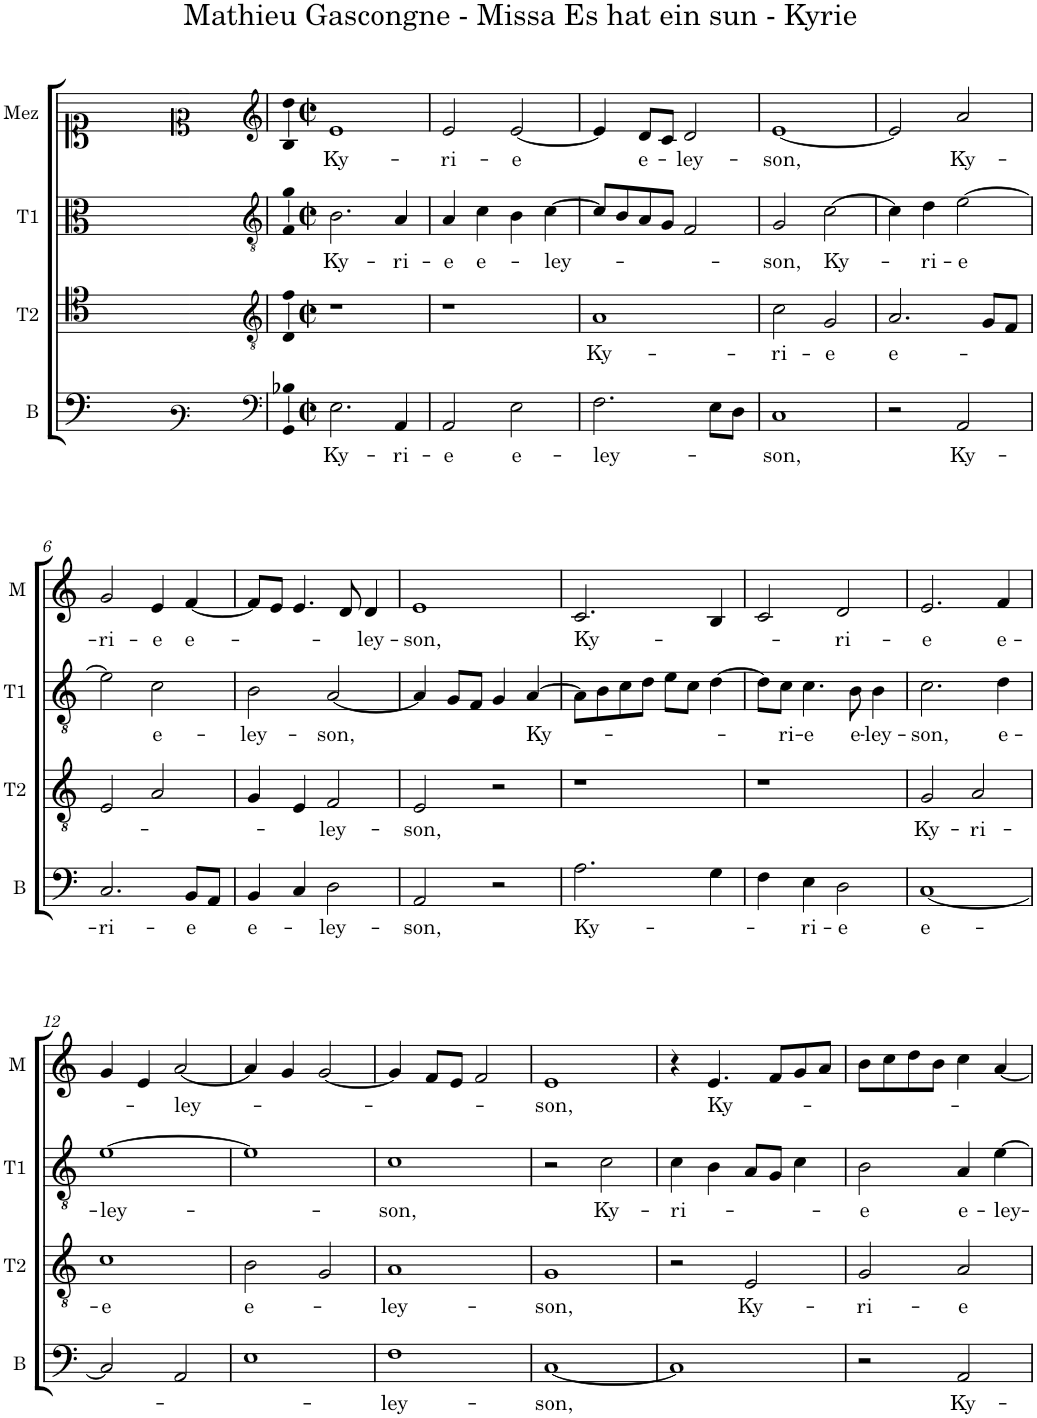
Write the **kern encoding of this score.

**kern	**text	**kern	**text	**kern	**text	**kern	**text
*part4	*part4	*part3	*part3	*part2	*part2	*part1	*part1
*staff4	*staff4	*staff3	*staff3	*staff2	*staff2	*staff1	*staff1
*I"B	*	*I"T2	*	*I"T1	*	*I"Mez	*
*I'B	*	*I'T2	*	*I'T1	*	*I'M	*
*clefF4	*	*clefC4	*	*clefC3	*	*clefC1	*
*	*	*	*	*Trd4c7	*	*	*
*k[]	*	*k[]	*	*k[]	*	*k[]	*
=	=	=	=	=	=	=	=
!	!	!	!	!	!	!LO:TX:a:t=Mathieu Gascongne - Missa Es hat ein sun - Kyrie	!
1ryy	.	1ryy	.	1ryy	.	1ryy	.
=-	=-	=-	=-	=-	=-	=-	=-
*clefF3	*	*	*	*	*	*clefC2	*
1ryy	.	1ryy	.	1ryy	.	1ryy	.
=1	=1	=1	=1	=1	=1	=1	=1
*clefF4	*	*clefGv2	*	*clefGv2	*	*clefG2	*
*M2/2	*	*M2/2	*	*M2/2	*	*M2/2	*
*met(c|)	*	*met(c|)	*	*met(c|)	*	*met(c|)	*
!	!LO:LY:b	!	!	!	!LO:LY:b	!	!LO:LY:b
2.E\	Ky-	1r	.	2.B\	Ky-	1e	Ky-
!	!LO:LY:b	!	!	!	!LO:LY:b	!	!
4AA/	-ri-	.	.	4A/	-ri-	.	.
=2	=2	=2	=2	=2	=2	=2	=2
!	!LO:LY:b	!	!	!	!LO:LY:b	!	!LO:LY:b
2AA/	-e	1r	.	4A/	-e	2e/	-ri-
!	!	!	!	!	!LO:LY:b	!	!
.	.	.	.	4c\	e-	.	.
!	!LO:LY:b	!	!	!	!	!	!LO:LY:b
2E\	e-	.	.	4B\	.	[2e/	-e
!	!	!	!	!	!LO:LY:b	!	!
.	.	.	.	[4c\	-ley-	.	.
=3	=3	=3	=3	=3	=3	=3	=3
!	!LO:LY:b	!	!LO:LY:b	!	!	!	!
2.F\	-ley-	1A	Ky-	8c/L]	.	4e/]	.
.	.	.	.	8B/	.	.	.
!	!	!	!	!	!	!	!LO:LY:b
.	.	.	.	8A/	.	8d/L	e-
.	.	.	.	8G/J	.	8c/J	.
!	!	!	!	!	!	!	!LO:LY:b
.	.	.	.	2F/	.	2d/	-ley-
8E\L	.	.	.	.	.	.	.
8D\J	.	.	.	.	.	.	.
=4	=4	=4	=4	=4	=4	=4	=4
!	!LO:LY:b	!	!LO:LY:b	!	!LO:LY:b	!	!LO:LY:b
1C	-son,	2c\	-ri-	2G/	-son,	[1e	-son,
!	!	!	!LO:LY:b	!	!LO:LY:b	!	!
.	.	2G/	-e	[2c\	Ky-	.	.
=5	=5	=5	=5	=5	=5	=5	=5
!	!	!	!LO:LY:b	!	!	!	!
2r	.	2.A/	e-	4c\]	.	2e/]	.
!	!	!	!	!	!LO:LY:b	!	!
.	.	.	.	4d\	-ri-	.	.
!	!LO:LY:b	!	!	!	!LO:LY:b	!	!LO:LY:b
2AA/	Ky-	.	.	[2e\	-e	2a/	Ky-
.	.	8G/L	.	.	.	.	.
.	.	8F/J	.	.	.	.	.
!!LO:LB:g=z
=6	=6	=6	=6	=6	=6	=6	=6
!	!LO:LY:b	!	!	!	!	!	!LO:LY:b
2.C/	-ri-	2E/	.	2e\]	.	2g/	-ri-
!	!	!	!	!	!LO:LY:b	!	!LO:LY:b
.	.	2A/	.	2c\	e-	4e/	-e
!	!LO:LY:b	!	!	!	!	!	!LO:LY:b
8BB/L	-e	.	.	.	.	[4f/	e-
8AA/J	.	.	.	.	.	.	.
=7	=7	=7	=7	=7	=7	=7	=7
!	!LO:LY:b	!	!	!	!LO:LY:b	!	!
4BB/	e-	4G/	.	2B\	-ley-	8f/L]	.
.	.	.	.	.	.	8e/J	.
4C/	.	4E/	.	.	.	4.e/	.
!	!LO:LY:b	!	!LO:LY:b	!	!LO:LY:b	!	!
2D\	-ley-	2F/	-ley-	[2A/	-son,	.	.
.	.	.	.	.	.	8d/	.
!	!	!	!	!	!	!	!LO:LY:b
.	.	.	.	.	.	4d/	-ley-
=8	=8	=8	=8	=8	=8	=8	=8
!	!LO:LY:b	!	!LO:LY:b	!	!	!	!LO:LY:b
2AA/	-son,	2E/	-son,	4A/]	.	1e	-son,
.	.	.	.	8G/L	.	.	.
.	.	.	.	8F/J	.	.	.
2r	.	2r	.	4G/	.	.	.
!	!	!	!	!	!LO:LY:b	!	!
.	.	.	.	[4A/	Ky-	.	.
=9	=9	=9	=9	=9	=9	=9	=9
!	!LO:LY:b	!	!	!	!	!	!LO:LY:b
2.A\	Ky-	1r	.	8A\L]	.	2.c/	Ky-
.	.	.	.	8B\	.	.	.
.	.	.	.	8c\	.	.	.
.	.	.	.	8d\J	.	.	.
.	.	.	.	8e\L	.	.	.
.	.	.	.	8c\J	.	.	.
4G\	.	.	.	[4d\	.	4B/	.
=10	=10	=10	=10	=10	=10	=10	=10
4F\	.	1r	.	8d\L]	.	2c/	.
!	!	!	!	!	!LO:LY:b	!	!
.	.	.	.	8c\J	-ri-	.	.
!	!LO:LY:b	!	!	!	!LO:LY:b	!	!
4E\	-ri-	.	.	4.c\	-e	.	.
!	!LO:LY:b	!	!	!	!	!	!LO:LY:b
2D\	-e	.	.	.	.	2d/	-ri-
!	!	!	!	!	!LO:LY:b	!	!
.	.	.	.	8B\	e-	.	.
!	!	!	!	!	!LO:LY:b	!	!
.	.	.	.	4B\	-ley-	.	.
=11	=11	=11	=11	=11	=11	=11	=11
!	!LO:LY:b	!	!LO:LY:b	!	!LO:LY:b	!	!LO:LY:b
[1C	e-	2G/	Ky-	2.c\	-son,	2.e/	-e
!	!	!	!LO:LY:b	!	!	!	!
.	.	2A/	-ri-	.	.	.	.
!	!	!	!	!	!LO:LY:b	!	!LO:LY:b
.	.	.	.	4d\	e-	4f/	e-
!!LO:LB:g=z
=12	=12	=12	=12	=12	=12	=12	=12
!	!	!	!LO:LY:b	!	!LO:LY:b	!	!
2C/]	.	1c	-e	[1e	-ley-	4g/	.
.	.	.	.	.	.	4e/	.
!	!	!	!	!	!	!	!LO:LY:b
2AA/	.	.	.	.	.	[2a/	-ley-
=13	=13	=13	=13	=13	=13	=13	=13
!	!	!	!LO:LY:b	!	!	!	!
1E	.	2B\	e-	1e]	.	4a/]	.
.	.	.	.	.	.	4g/	.
.	.	2G/	.	.	.	[2g/	.
=14	=14	=14	=14	=14	=14	=14	=14
!	!LO:LY:b	!	!LO:LY:b	!	!LO:LY:b	!	!
1F	-ley-	1A	-ley-	1c	-son,	4g/]	.
.	.	.	.	.	.	8f/L	.
.	.	.	.	.	.	8e/J	.
.	.	.	.	.	.	2f/	.
=15	=15	=15	=15	=15	=15	=15	=15
!	!LO:LY:b	!	!LO:LY:b	!	!	!	!LO:LY:b
[1C	-son,	1G	-son,	2r	.	1e	-son,
!	!	!	!	!	!LO:LY:b	!	!
.	.	.	.	2c\	Ky-	.	.
=16	=16	=16	=16	=16	=16	=16	=16
!	!	!	!	!	!LO:LY:b	!	!
1C]	.	2r	.	4c\	-ri-	4r	.
!	!	!	!	!	!	!	!LO:LY:b
.	.	.	.	4B\	.	4.e/	Ky-
!	!	!	!LO:LY:b	!	!	!	!
.	.	2E/	Ky-	8A/L	.	.	.
.	.	.	.	8G/J	.	8f/L	.
.	.	.	.	4c\	.	8g/	.
.	.	.	.	.	.	8a/J	.
=17	=17	=17	=17	=17	=17	=17	=17
!	!	!	!LO:LY:b	!	!LO:LY:b	!	!
2r	.	2G/	-ri-	2B\	-e	8b\L	.
.	.	.	.	.	.	8cc\	.
.	.	.	.	.	.	8dd\	.
.	.	.	.	.	.	8b\J	.
!	!LO:LY:b	!	!LO:LY:b	!	!LO:LY:b	!	!
2AA/	Ky-	2A/	-e	4A/	e-	4cc\	.
!	!	!	!	!	!LO:LY:b	!	!
.	.	.	.	[4e\	-ley-	[4a/	.
=	=	=	=	=	=	=	=
*-	*-	*-	*-	*-	*-	*-	*-
